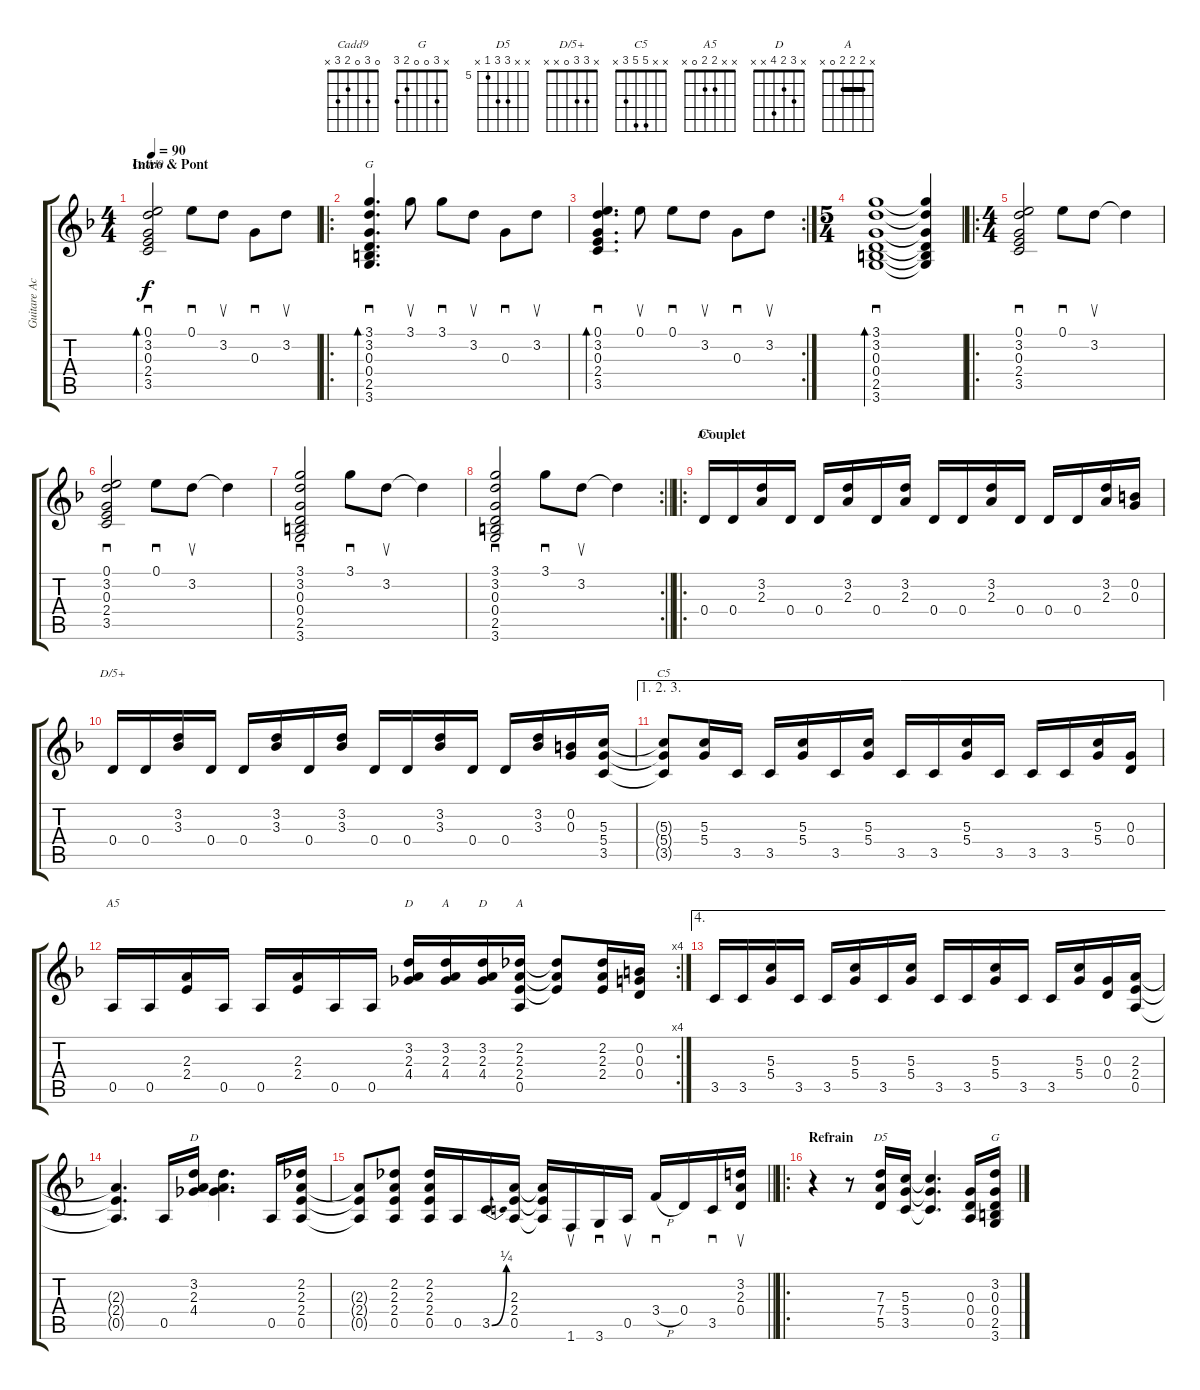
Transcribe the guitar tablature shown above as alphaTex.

\track ("Guitare Accoustique" "Guitare Ac") {instrument acousticguitarsteel}
\staff {score tabs}
\tuning (E4 B3 G3 D3 A2 E2) {hide}
\chord ("Cadd9" 0 3 0 2 3 x)
\chord ("G" 3 3 0 0 2 3)
\chord ("D5" x 3 2 0 x x)
\chord ("D/5+" x 3 3 0 x x)
\chord ("C5" x x 5 5 3 x)
\chord ("A5" x x 2 2 0 x)
\chord ("D" 2 3 2 4 x x) {barre 2}
\chord ("A" x x x x x x)
\chord ("D" x x x x x x)
\chord ("A" x 2 2 2 0 x) {barre 2}
\chord ("D" x 3 2 4 x x)
\chord ("D5" x x 7 7 5 x) {firstfret 5}
\chord ("G" x 3 0 0 2 3)
\ts (4 4)
\section ("" "Intro & Pont")
\tempo 90
\clef g2
\ks f
(0.1 3.2 0.3 2.4 3.5).2{sd bd 240 ch "Cadd9" dy f instrument acousticguitarsteel} 0.1.8{sd} 3.2.8{su} 0.3.8{sd} 3.2.8{su} |
\ro
(3.1 3.2 0.3 0.4 2.5 3.6).4{d sd bd 240 ch "G"} 3.1.8{su} 3.1.8{sd} 3.2.8{su} 0.3.8{sd} 3.2.8{su} |
\rc 2
(0.1 3.2 0.3 2.4 3.5).4{d sd bd 240} 0.1.8{su} 0.1.8{sd} 3.2.8{su} 0.3.8{sd} 3.2.8{su} |
\ts (5 4)
(3.1 3.2 0.3 0.4 2.5 3.6).1{sd bd 240} (3.1{t} 3.2{t} 0.3{t} 0.4{t} 2.5{t} 3.6{t}).4 |
\ro
\ts (4 4)
(0.1 3.2 0.3 2.4 3.5).2{sd} 0.1.8{sd} 3.2.8{su} 3.2{t}.4 |
(0.1 3.2 0.3 2.4 3.5).2{sd} 0.1.8{sd} 3.2.8{su} 3.2{t}.4 |
(3.1 3.2 0.3 0.4 2.5 3.6).2{sd} 3.1.8{sd} 3.2.8{su} 3.2{t}.4 |
\rc 2
\barLineRight lightlight
(3.1 3.2 0.3 0.4 2.5 3.6).2{sd} 3.1.8{sd} 3.2.8{su} 3.2{t}.4 |
\ro
\section ("" "Couplet")
0.4.16{ch "D5"} 0.4.16 (3.2 2.3).16 0.4.16 0.4.16 (3.2 2.3).16 0.4.16 (3.2 2.3).16 0.4.16 0.4.16 (3.2 2.3).16 0.4.16 0.4.16 0.4.16 (3.2 2.3).16 (0.2 0.3).16 |
0.4.16{ch "D/5+"} 0.4.16 (3.2 3.3).16 0.4.16 0.4.16 (3.2 3.3).16 0.4.16 (3.2 3.3).16 0.4.16 0.4.16 (3.2 3.3).16 0.4.16 0.4.16 (3.2 3.3).16 (0.2 0.3).16 (5.3 5.4 3.5).16 |
\ae (1 2 3)
(5.3{t} 5.4{t} 3.5{t}).8{ch "C5"} (5.3 5.4).16 3.5.16 3.5.16 (5.3 5.4).16 3.5.16 (5.3 5.4).16 3.5.16 3.5.16 (5.3 5.4).16 3.5.16 3.5.16 3.5.16 (5.3 5.4).16 (0.3 0.4).16 |
\rc 4
0.5.16{ch "A5"} 0.5.16 (2.3 2.4).16 0.5.16 0.5.16 (2.3 2.4).16 0.5.16 0.5.16 (3.2 2.3 4.4).16{ch "D"} (3.2 2.3 4.4).16{ch "A"} (3.2 2.3 4.4).16{ch "D"} (2.2 2.3 2.4 0.5).16{ch "A"} (2.2{t} 2.3{t} 2.4{t}).8 (2.2 2.3 2.4).16 (0.2 0.3 0.4).16 |
\ae 4
3.5.16 3.5.16 (5.3 5.4).16 3.5.16 3.5.16 (5.3 5.4).16 3.5.16 (5.3 5.4).16 3.5.16 3.5.16 (5.3 5.4).16 3.5.16 3.5.16 (5.3 5.4).16 (0.3 0.4).16 (2.3 2.4 0.5).16 |
(2.3{t} 2.4{t} 0.5{t}).4{d} 0.5.16 (3.2 2.3 4.4).16{ch "D"} (3.2{t} 2.3{t} 4.4{t}).4{d} 0.5.16 (2.2 2.3 2.4 0.5).16 |
\barLineRight lightlight
(2.3{t} 2.4{t} 0.5{t}).8 (2.2 2.3 2.4 0.5).8 (2.2 2.3 2.4 0.5).16 0.5.16 3.5{be (bend 0 0 60 1)}.16 (2.3 2.4 0.5).16 (2.3{t} 2.4{t} 0.5{t}).16 1.6.16{su} 3.6.16{sd} 0.5.16{su} 3.4{h}.16{sd} 0.4.16 3.5.16{sd} (3.2 2.3 0.4).16{su} |
\ro
\section ("" "Refrain")
r.4 r.8 (7.3 7.4 5.5).16{ch "D5"} (5.3 5.4 3.5).16 (5.3{t} 5.4{t} 3.5{t}).4{d} (0.3 0.4 0.5).16 (3.2 0.3 0.4 2.5 3.6).16{ch "G"}
